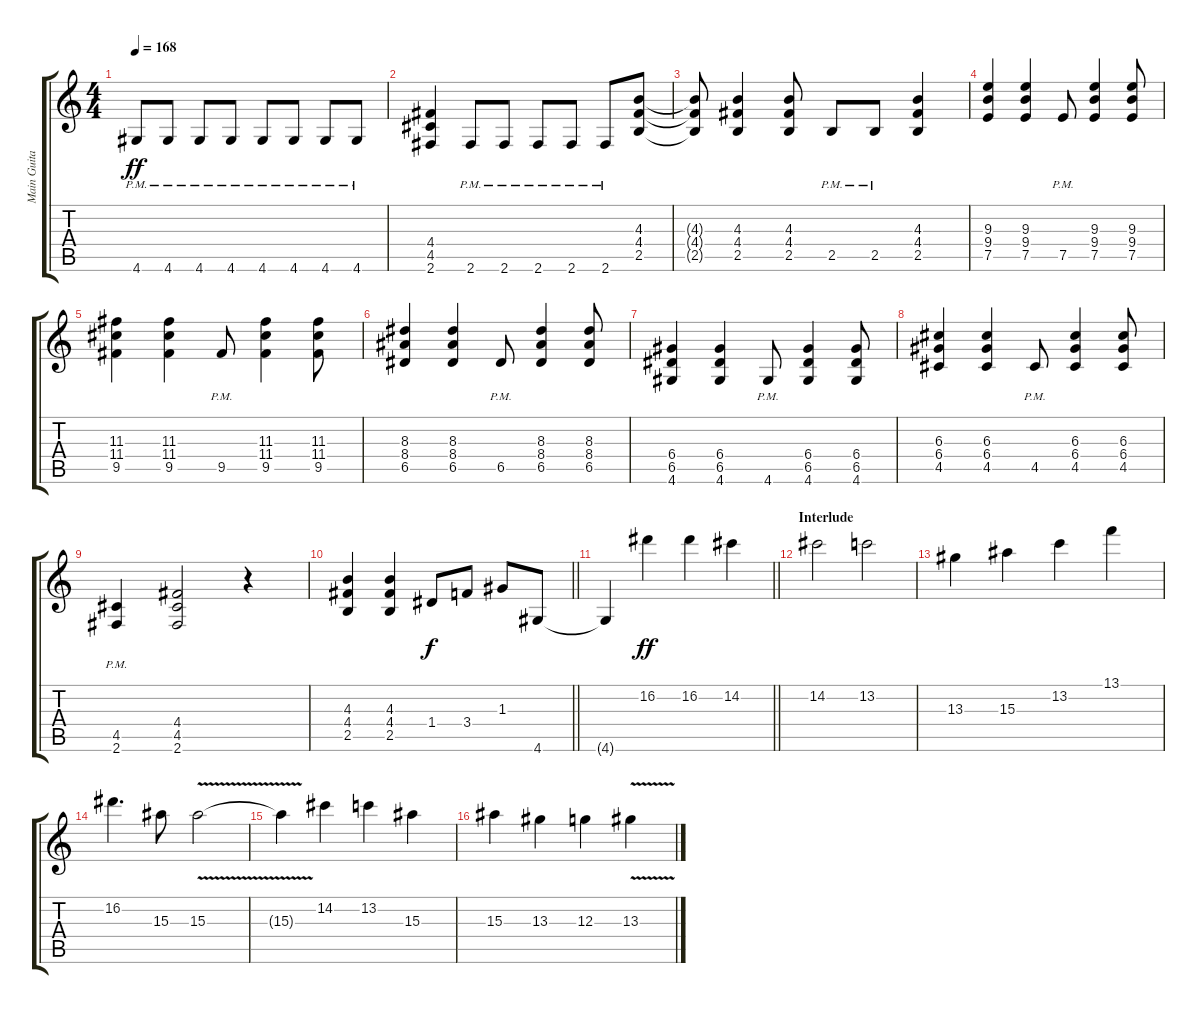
\track ("Main Guitar" "Main Guita") {instrument overdrivenguitar}
\staff {score tabs}
\tuning (E4 B3 G3 D3 A2 E2) {hide}
\ts (4 4)
\tempo 168
\clef g2
\ks c
4.6{pm}.8{dy ff} 4.6{pm}.8 4.6{pm}.8 4.6{pm}.8 4.6{pm}.8 4.6{pm}.8 4.6{pm}.8 4.6{pm}.8 |
(4.4 4.5 2.6).4 2.6{pm}.8 2.6{pm}.8 2.6{pm}.8 2.6{pm}.8 2.6{pm}.8 (4.3 4.4 2.5).8 |
(4.3{t} 4.4{t} 2.5{t}).8 (4.3 4.4 2.5).4 (4.3 4.4 2.5).8 2.5{pm}.8 2.5{pm}.8 (4.3 4.4 2.5).4 |
(9.3 9.4 7.5).4 (9.3 9.4 7.5).4 7.5{pm}.8 (9.3 9.4 7.5).4 (9.3 9.4 7.5).8 |
(11.3 11.4 9.5).4 (11.3 11.4 9.5).4 9.5{pm}.8 (11.3 11.4 9.5).4 (11.3 11.4 9.5).8 |
(8.3 8.4 6.5).4 (8.3 8.4 6.5).4 6.5{pm}.8 (8.3 8.4 6.5).4 (8.3 8.4 6.5).8 |
(6.4 6.5 4.6).4 (6.4 6.5 4.6).4 4.6{pm}.8 (6.4 6.5 4.6).4 (6.4 6.5 4.6).8 |
(6.3 6.4 4.5).4 (6.3 6.4 4.5).4 4.5{pm}.8 (6.3 6.4 4.5).4 (6.3 6.4 4.5).8 |
(4.5{pm} 2.6{pm}).4 (4.4 4.5 2.6).2 r.4 |
\barLineRight lightlight
(4.3 4.4 2.5).4 (4.3 4.4 2.5).4 1.4.8{dy f} 3.4.8 1.3.8 4.6.8 |
\section ("" "")
\barLineRight lightlight
4.6{t}.4 16.2.4{dy ff balance 8} 16.2.4 14.2.4 |
\section ("" "Interlude")
14.2.2 13.2.2 |
13.3.4 15.3.4 13.2.4 13.1.4 |
16.2.4{d} 15.3.8 15.3{v}.2 |
15.3{t}.4 14.2.4 13.2.4 15.3.4 |
15.3.4 13.3.4 12.3.4 13.3{v}.4
